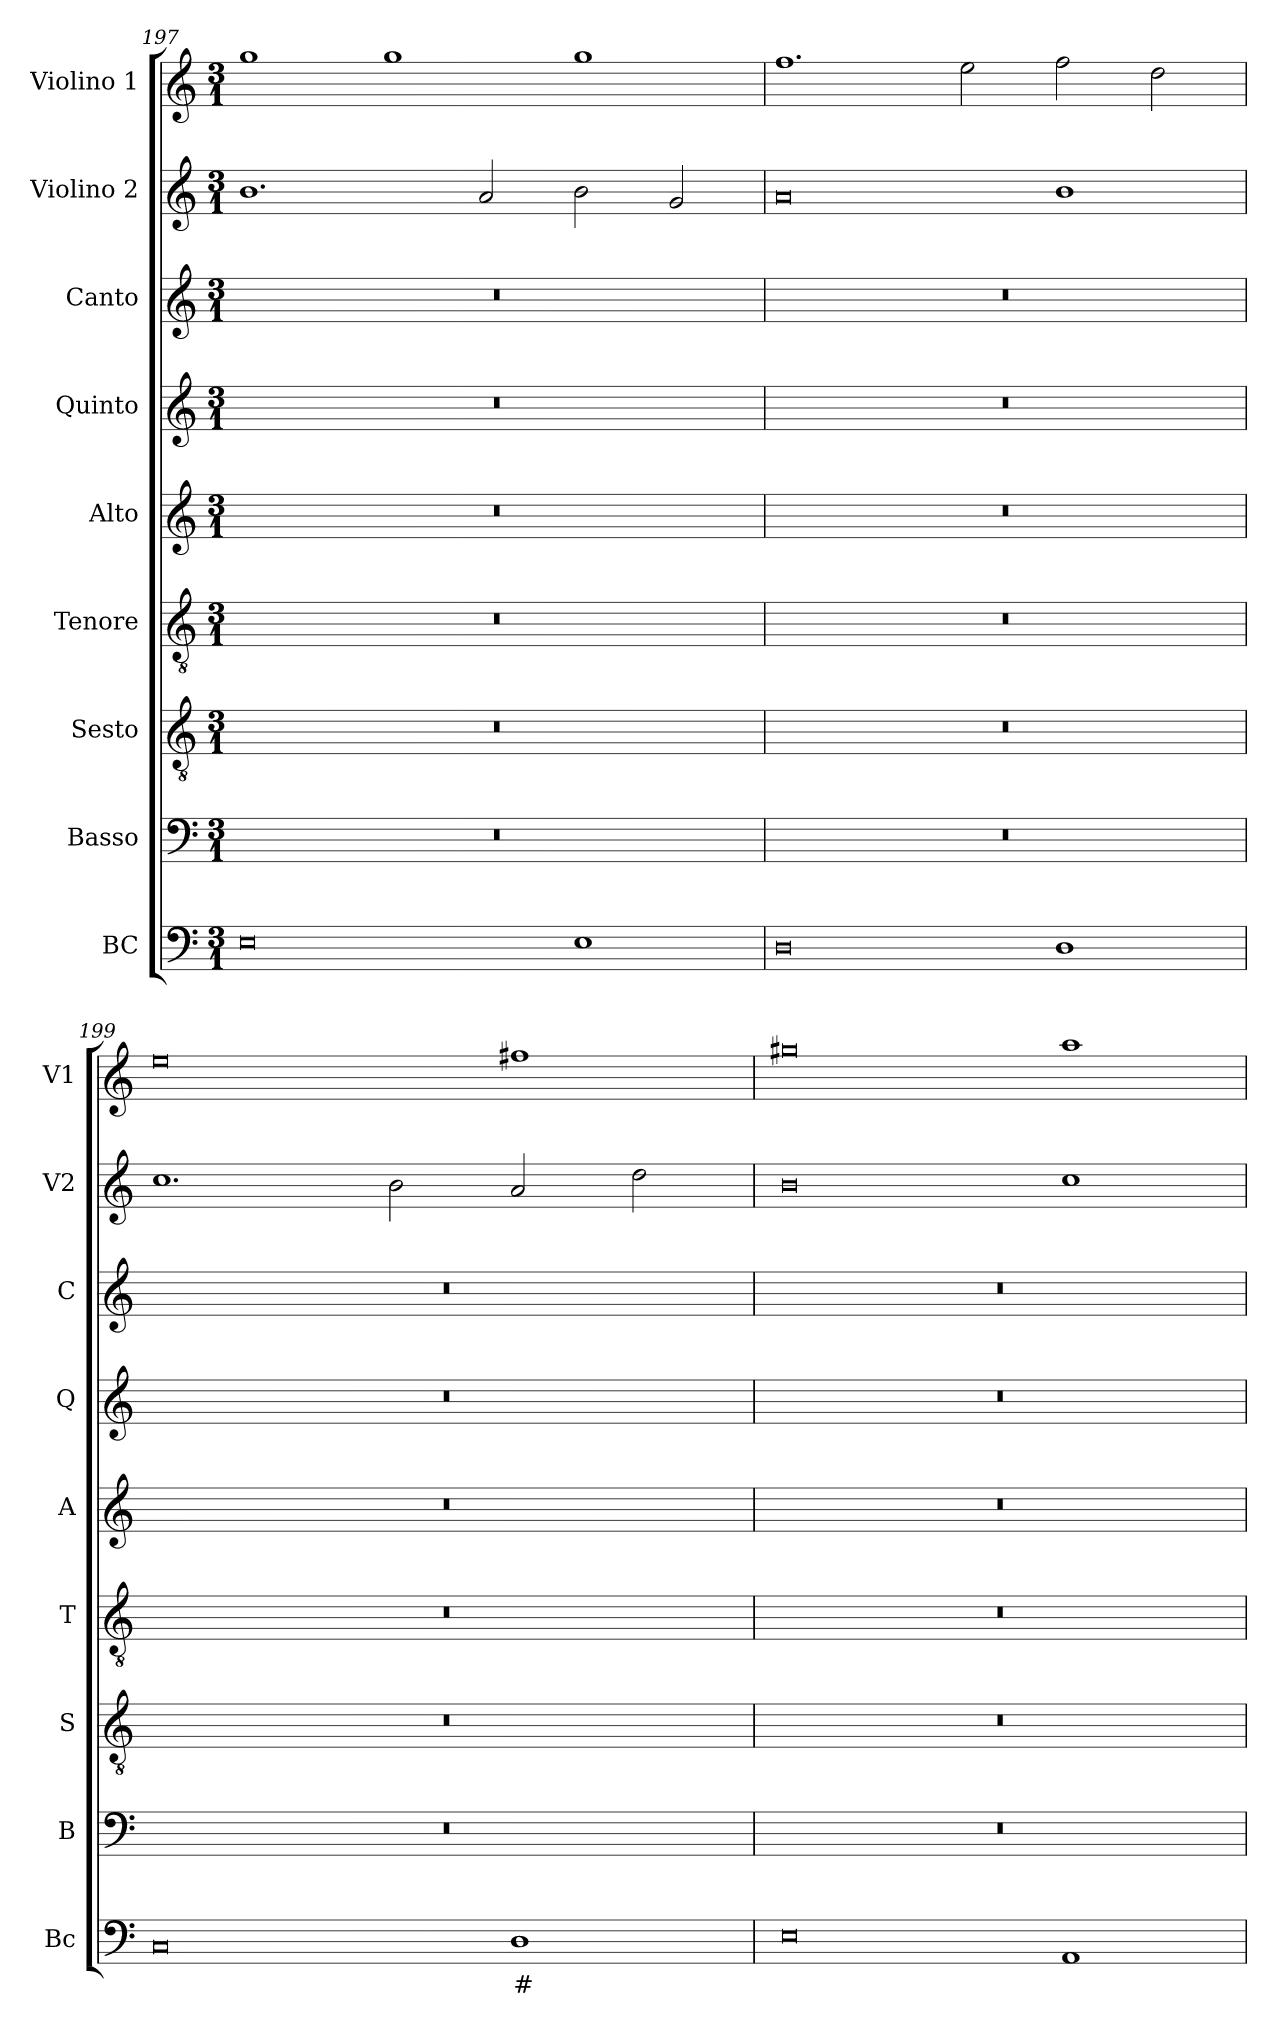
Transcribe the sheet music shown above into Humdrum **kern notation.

**kern	**text	**kern	**kern	**kern	**kern	**kern	**kern	**kern	**kern
*part9	*part9	*part8	*part7	*part6	*part5	*part4	*part3	*part2	*part1
*staff9	*staff9	*staff8	*staff7	*staff6	*staff5	*staff4	*staff3	*staff2	*staff1
*I"BC	*	*I"Basso	*I"Sesto	*I"Tenore	*I"Alto	*I"Quinto	*I"Canto	*I"Violino 2	*I"Violino 1
*I'Bc	*	*I'B	*I'S	*I'T	*I'A	*I'Q	*I'C	*I'V2	*I'V1
*clefF4	*	*clefF4	*clefGv2	*clefGv2	*clefG2	*clefG2	*clefG2	*clefG2	*clefG2
*k[]	*	*k[]	*k[]	*k[]	*k[]	*k[]	*k[]	*k[]	*k[]
*C:	*	*C:	*C:	*C:	*C:	*C:	*C:	*C:	*C:
*M3/1	*	*M3/1	*M3/1	*M3/1	*M3/1	*M3/1	*M3/1	*M3/1	*M3/1
=197	=197	=197	=197	=197	=197	=197	=197	=197	=197
0E	.	0.r	0.r	0.r	0.r	0.r	0.r	1.b	1gg
.	.	.	.	.	.	.	.	.	1gg
.	.	.	.	.	.	.	.	2a/	.
1E	.	.	.	.	.	.	.	2b\	1gg
.	.	.	.	.	.	.	.	2g/	.
=198	=198	=198	=198	=198	=198	=198	=198	=198	=198
0D	.	0.r	0.r	0.r	0.r	0.r	0.r	0a	1.ff
.	.	.	.	.	.	.	.	.	2ee\
1D	.	.	.	.	.	.	.	1b	2ff\
.	.	.	.	.	.	.	.	.	2dd\
=199	=199	=199	=199	=199	=199	=199	=199	=199	=199
0C	.	0.r	0.r	0.r	0.r	0.r	0.r	1.cc	0ee
.	.	.	.	.	.	.	.	2b\	.
!	!LO:LY:b	!	!	!	!	!	!	!	!
1D	#	.	.	.	.	.	.	2a/	1ff#X
.	.	.	.	.	.	.	.	2dd\	.
=200	=200	=200	=200	=200	=200	=200	=200	=200	=200
0E	.	0.r	0.r	0.r	0.r	0.r	0.r	0b	0gg#X
1AA	.	.	.	.	.	.	.	1cc	1aa
=	=	=	=	=	=	=	=	=	=
*-	*-	*-	*-	*-	*-	*-	*-	*-	*-
